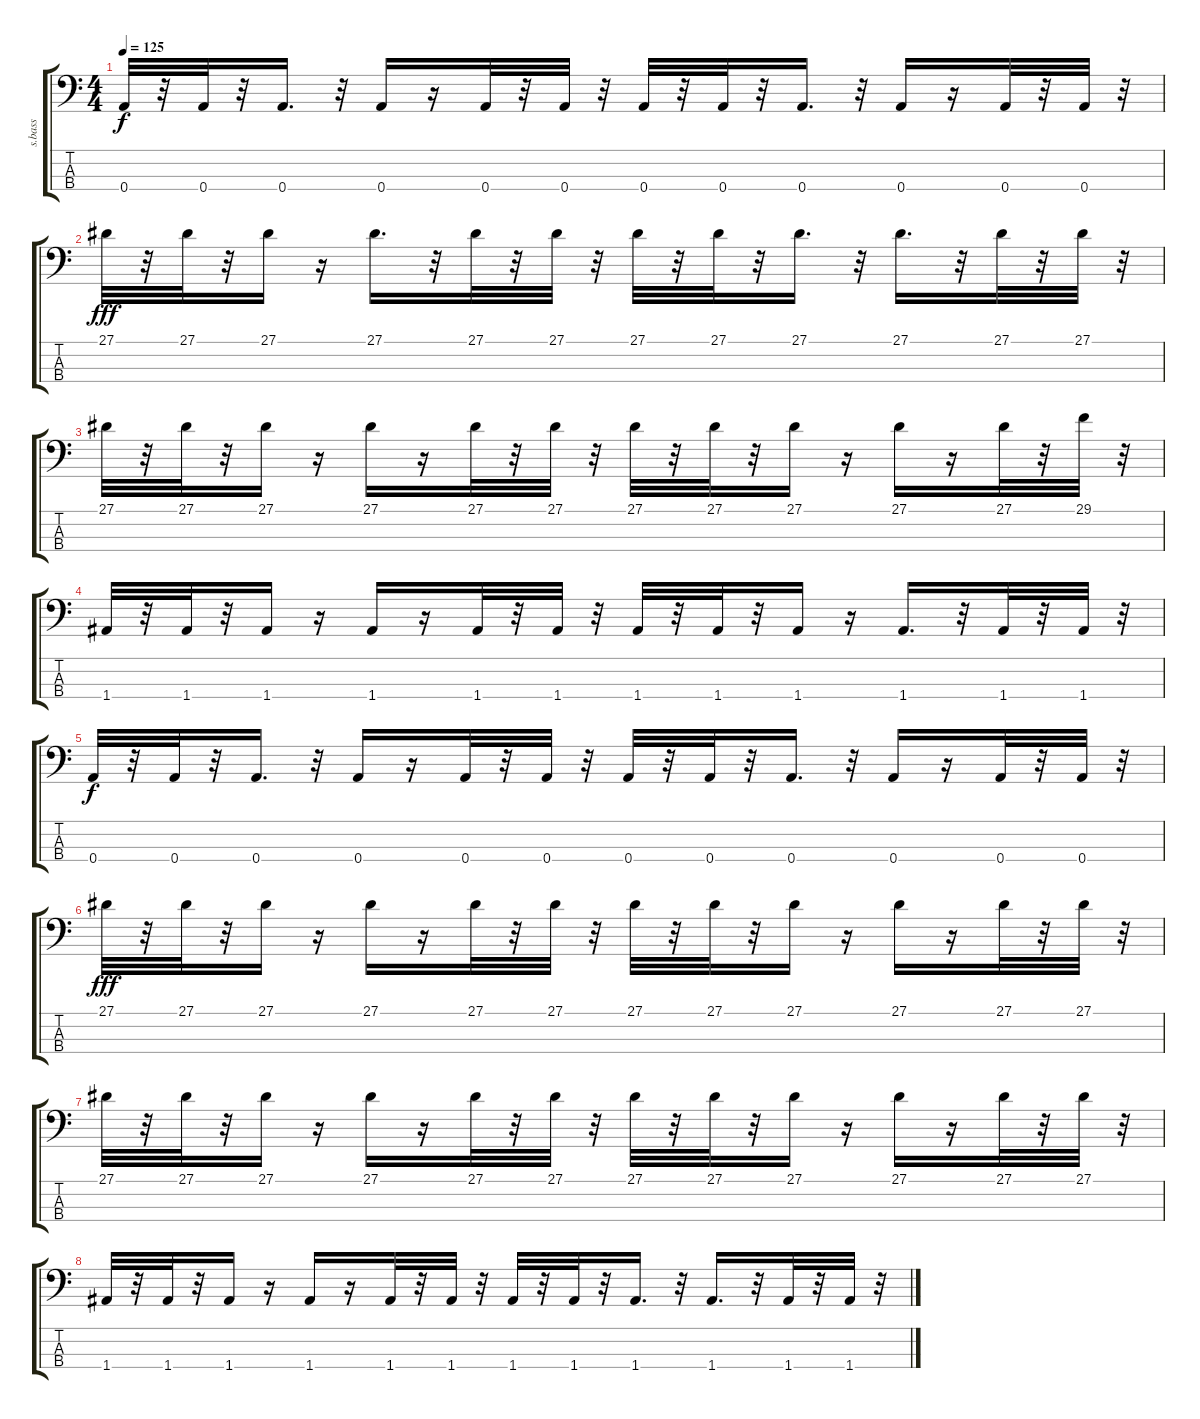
\track ("s.bass  " "s.bass  ") {instrument electricbassfinger}
\staff {score tabs}
\tuning (C-1 G2 D2 A1) {hide}
\ts (4 4)
\tempo 125
\clef f4
\ks c
0.4.32{dy f} r.32 0.4.32 r.32 0.4.16{d} r.32 0.4.16 r.16 0.4.32 r.32 0.4.32 r.32 0.4.32 r.32 0.4.32 r.32 0.4.16{d} r.32 0.4.16 r.16 0.4.32 r.32 0.4.32 r.32 |
27.1.32{dy fff} r.32 27.1.32 r.32 27.1.16 r.16 27.1.16{d} r.32 27.1.32 r.32 27.1.32 r.32 27.1.32 r.32 27.1.32 r.32 27.1.16{d} r.32 27.1.16{d} r.32 27.1.32 r.32 27.1.32 r.32 |
27.1.32 r.32 27.1.32 r.32 27.1.16 r.16 27.1.16 r.16 27.1.32 r.32 27.1.32 r.32 27.1.32 r.32 27.1.32 r.32 27.1.16 r.16 27.1.16 r.16 27.1.32 r.32 29.1.32 r.32 |
1.4.32 r.32 1.4.32 r.32 1.4.16 r.16 1.4.16 r.16 1.4.32 r.32 1.4.32 r.32 1.4.32 r.32 1.4.32 r.32 1.4.16 r.16 1.4.16{d} r.32 1.4.32 r.32 1.4.32 r.32 |
0.4.32{dy f} r.32 0.4.32 r.32 0.4.16{d} r.32 0.4.16 r.16 0.4.32 r.32 0.4.32 r.32 0.4.32 r.32 0.4.32 r.32 0.4.16{d} r.32 0.4.16 r.16 0.4.32 r.32 0.4.32 r.32 |
27.1.32{dy fff} r.32 27.1.32 r.32 27.1.16 r.16 27.1.16 r.16 27.1.32 r.32 27.1.32 r.32 27.1.32 r.32 27.1.32 r.32 27.1.16 r.16 27.1.16 r.16 27.1.32 r.32 27.1.32 r.32 |
27.1.32 r.32 27.1.32 r.32 27.1.16 r.16 27.1.16 r.16 27.1.32 r.32 27.1.32 r.32 27.1.32 r.32 27.1.32 r.32 27.1.16 r.16 27.1.16 r.16 27.1.32 r.32 27.1.32 r.32 |
1.4.32 r.32 1.4.32 r.32 1.4.16 r.16 1.4.16 r.16 1.4.32 r.32 1.4.32 r.32 1.4.32 r.32 1.4.32 r.32 1.4.16{d} r.32 1.4.16{d} r.32 1.4.32 r.32 1.4.32 r.32
